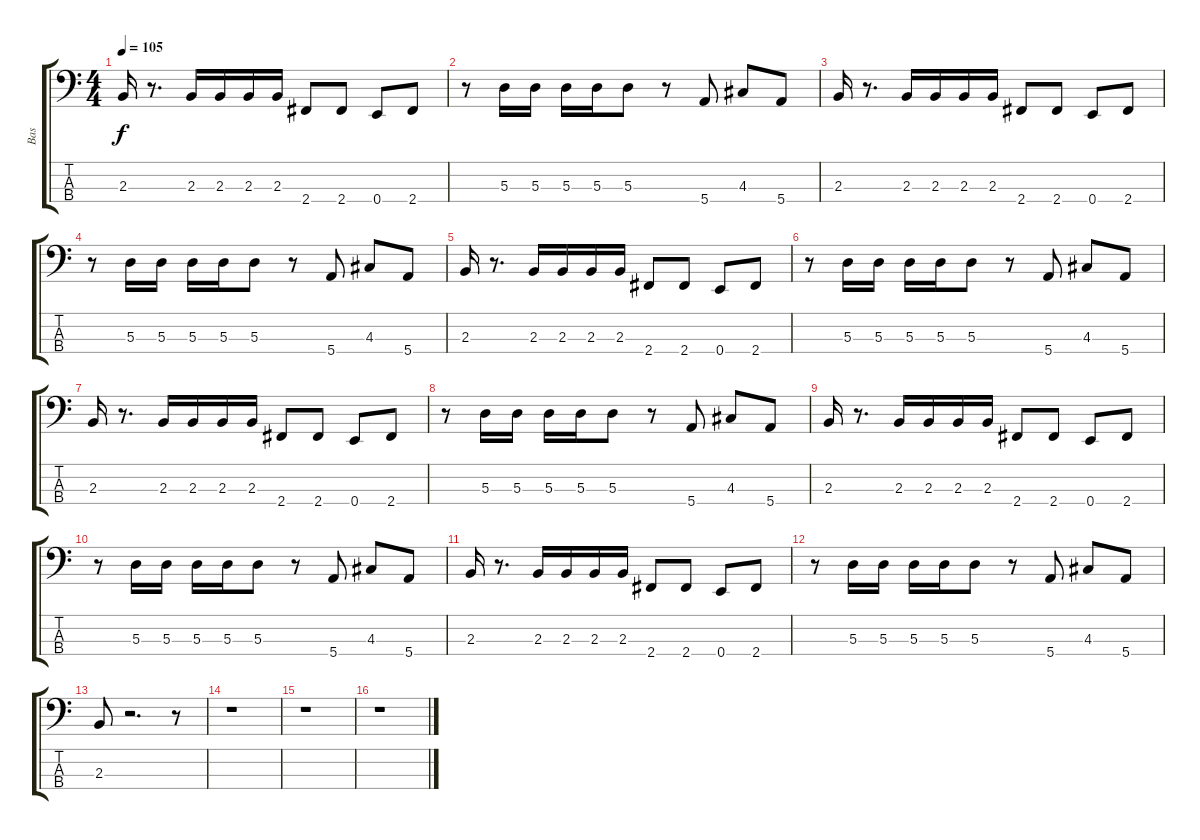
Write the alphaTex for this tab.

\track ("Bas" "Bas") {instrument electricbasspick}
\staff {score tabs}
\tuning (G2 D2 A1 E1) {hide}
\ts (4 4)
\tempo 105
\clef f4
\ks c
2.3.16{dy f} r.8{d} 2.3.16 2.3.16 2.3.16 2.3.16 2.4.8 2.4.8 0.4.8 2.4.8 |
r.8 5.3.16 5.3.16 5.3.16 5.3.16 5.3.8 r.8 5.4.8 4.3.8 5.4.8 |
2.3.16 r.8{d} 2.3.16 2.3.16 2.3.16 2.3.16 2.4.8 2.4.8 0.4.8 2.4.8 |
r.8 5.3.16 5.3.16 5.3.16 5.3.16 5.3.8 r.8 5.4.8 4.3.8 5.4.8 |
2.3.16 r.8{d} 2.3.16 2.3.16 2.3.16 2.3.16 2.4.8 2.4.8 0.4.8 2.4.8 |
r.8 5.3.16 5.3.16 5.3.16 5.3.16 5.3.8 r.8 5.4.8 4.3.8 5.4.8 |
2.3.16 r.8{d} 2.3.16 2.3.16 2.3.16 2.3.16 2.4.8 2.4.8 0.4.8 2.4.8 |
r.8 5.3.16 5.3.16 5.3.16 5.3.16 5.3.8 r.8 5.4.8 4.3.8 5.4.8 |
2.3.16 r.8{d} 2.3.16 2.3.16 2.3.16 2.3.16 2.4.8 2.4.8 0.4.8 2.4.8 |
r.8 5.3.16 5.3.16 5.3.16 5.3.16 5.3.8 r.8 5.4.8 4.3.8 5.4.8 |
2.3.16 r.8{d} 2.3.16 2.3.16 2.3.16 2.3.16 2.4.8 2.4.8 0.4.8 2.4.8 |
r.8 5.3.16 5.3.16 5.3.16 5.3.16 5.3.8 r.8 5.4.8 4.3.8 5.4.8 |
2.3.8 r.2{d} r.8 |
r.1 |
r.1 |
r.1
